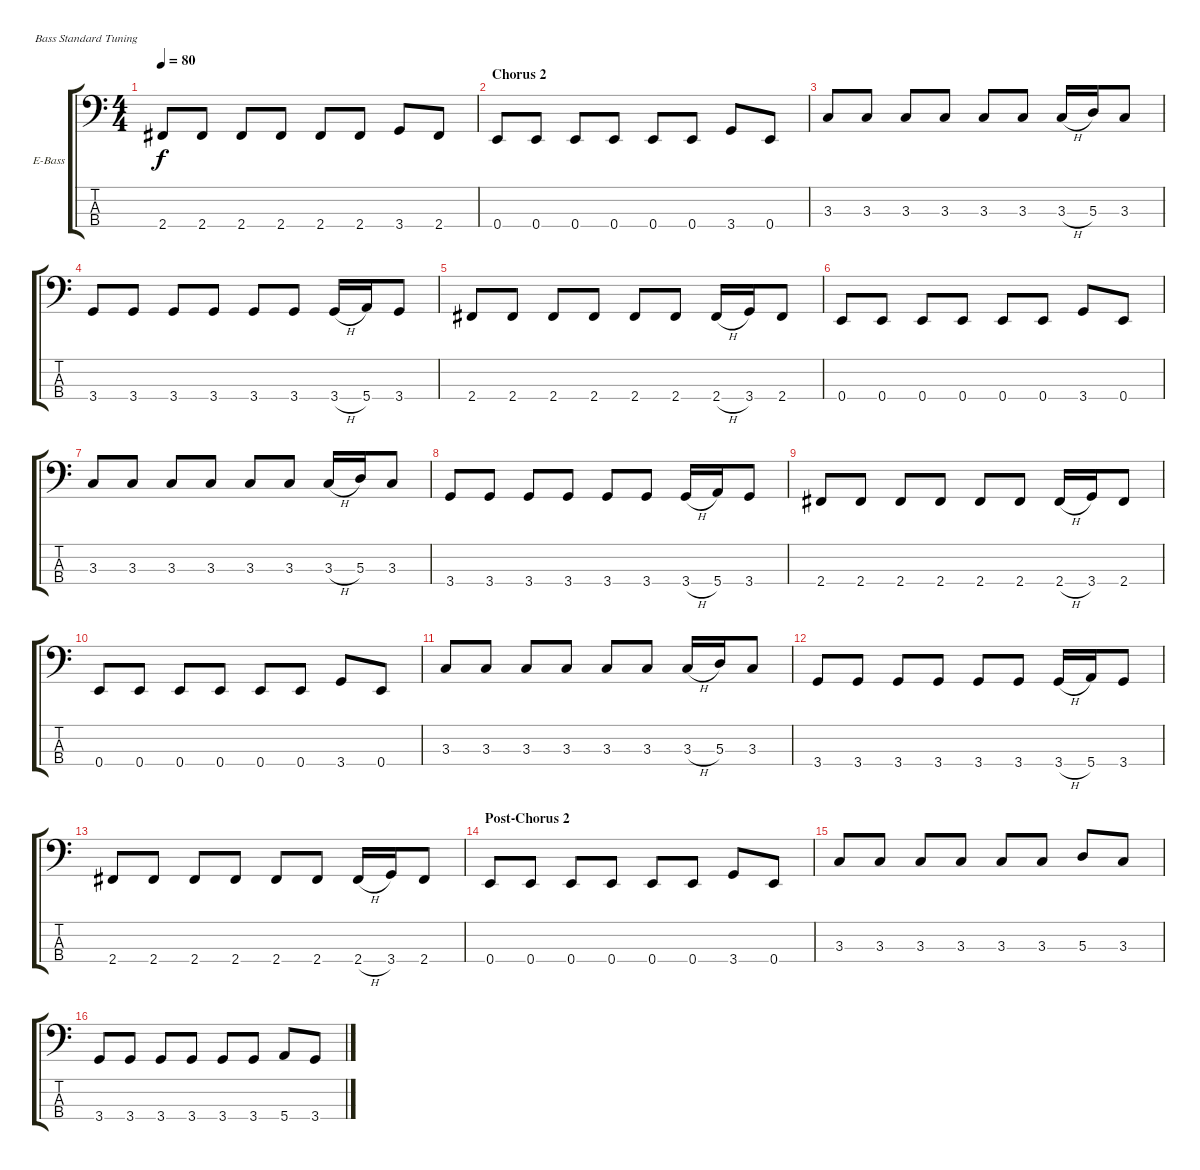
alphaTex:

\bracketExtendMode groupsimilarinstruments
\firstSystemTrackNameOrientation horizontal
\otherSystemsTrackNameOrientation horizontal
\track ("Bass" "E-Bass") {instrument electricbasspick}
\staff {score tabs}
\tuning (G2 D2 A1 E1)
\ts (4 4)
\tempo 80
\clef f4
\ks c
2.4.8{dy f} 2.4.8 2.4.8 2.4.8 2.4.8 2.4.8 3.4.8 2.4.8 |
\section ("" "Chorus 2")
0.4.8 0.4.8 0.4.8 0.4.8 0.4.8 0.4.8 3.4.8 0.4.8 |
3.3.8 3.3.8 3.3.8 3.3.8 3.3.8 3.3.8 3.3{h}.16 5.3.16 3.3.8 |
3.4.8 3.4.8 3.4.8 3.4.8 3.4.8 3.4.8 3.4{h}.16 5.4.16 3.4.8 |
2.4.8 2.4.8 2.4.8 2.4.8 2.4.8 2.4.8 2.4{h}.16 3.4.16 2.4.8 |
0.4.8 0.4.8 0.4.8 0.4.8 0.4.8 0.4.8 3.4.8 0.4.8 |
3.3.8 3.3.8 3.3.8 3.3.8 3.3.8 3.3.8 3.3{h}.16 5.3.16 3.3.8 |
3.4.8 3.4.8 3.4.8 3.4.8 3.4.8 3.4.8 3.4{h}.16 5.4.16 3.4.8 |
2.4.8 2.4.8 2.4.8 2.4.8 2.4.8 2.4.8 2.4{h}.16 3.4.16 2.4.8 |
0.4.8 0.4.8 0.4.8 0.4.8 0.4.8 0.4.8 3.4.8 0.4.8 |
3.3.8 3.3.8 3.3.8 3.3.8 3.3.8 3.3.8 3.3{h}.16 5.3.16 3.3.8 |
3.4.8 3.4.8 3.4.8 3.4.8 3.4.8 3.4.8 3.4{h}.16 5.4.16 3.4.8 |
2.4.8 2.4.8 2.4.8 2.4.8 2.4.8 2.4.8 2.4{h}.16 3.4.16 2.4.8 |
\section ("" "Post-Chorus 2")
0.4.8 0.4.8 0.4.8 0.4.8 0.4.8 0.4.8 3.4.8 0.4.8 |
3.3.8 3.3.8 3.3.8 3.3.8 3.3.8 3.3.8 5.3.8 3.3.8 |
3.4.8 3.4.8 3.4.8 3.4.8 3.4.8 3.4.8 5.4.8 3.4.8
